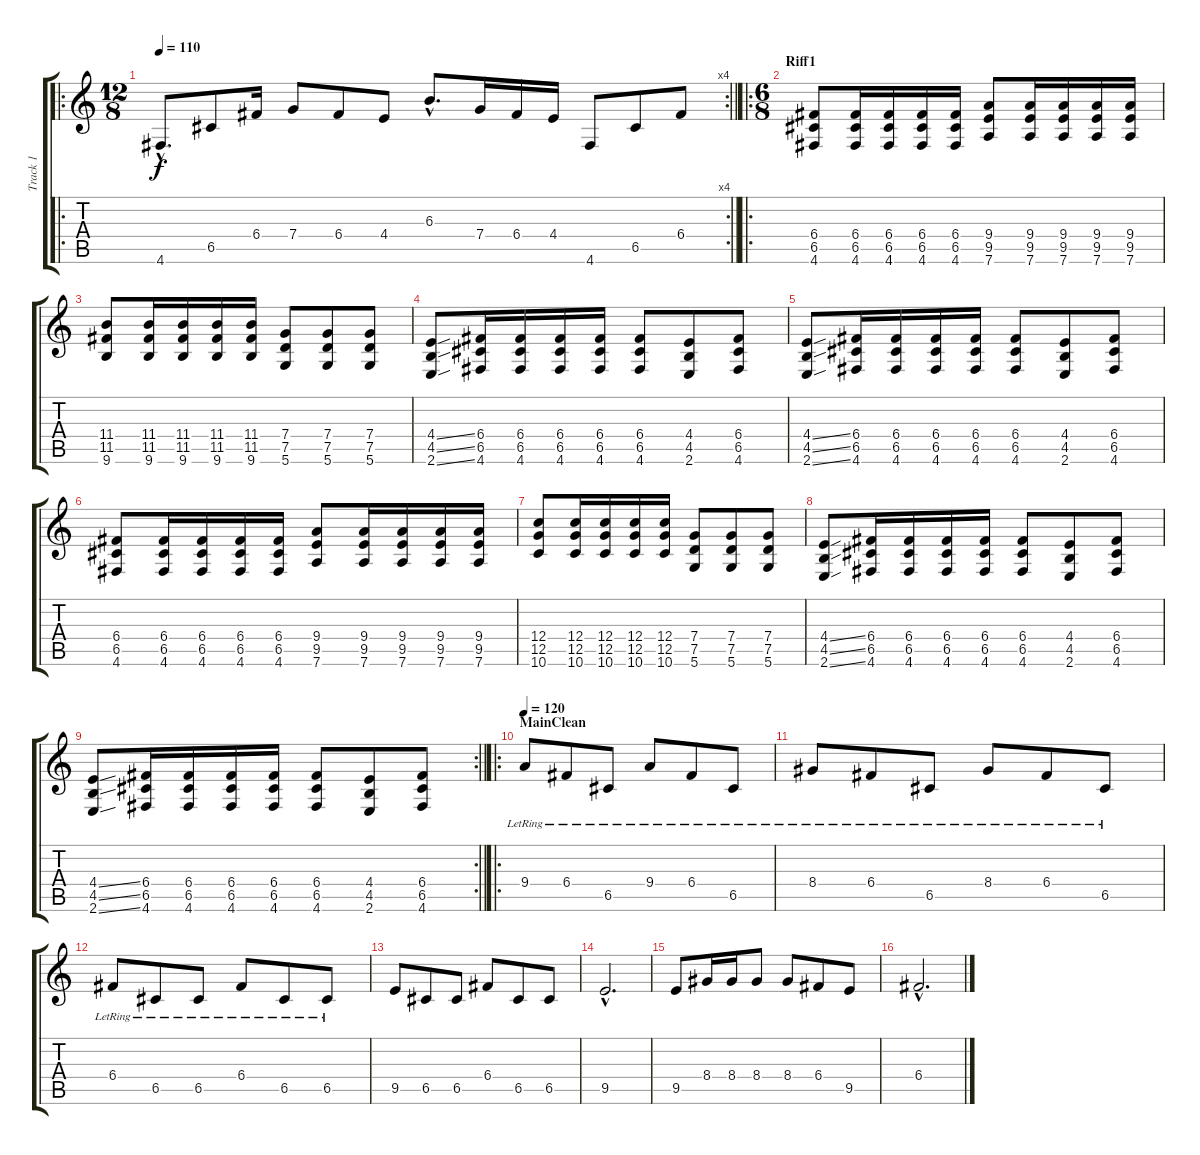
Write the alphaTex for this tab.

\track ("Track 1" "Track 1") {instrument acousticguitarnylon}
\staff {score tabs}
\tuning (D4 A3 F3 C3 G2 D2) {hide}
\ro
\rc 4
\ts (12 8)
\tempo 110
\clef g2
\barLineRight lightlight
\ks c
4.6{hac}.8{d dy f} 6.5.8 6.4.16 7.4.8 6.4.8 4.4.8 6.3{hac}.8{d} 7.4.16 6.4.16 4.4.16 4.6.8 6.5.8 6.4.8 |
\ro
\ts (6 8)
\section ("" "Riff1")
(6.4 6.5 4.6).8{instrument distortionguitar} (6.4 6.5 4.6).16 (6.4 6.5 4.6).16 (6.4 6.5 4.6).16 (6.4 6.5 4.6).16 (9.4 9.5 7.6).8 (9.4 9.5 7.6).16 (9.4 9.5 7.6).16 (9.4 9.5 7.6).16 (9.4 9.5 7.6).16 |
(11.4 11.5 9.6).8 (11.4 11.5 9.6).16 (11.4 11.5 9.6).16 (11.4 11.5 9.6).16 (11.4 11.5 9.6).16 (7.4 7.5 5.6).8 (7.4 7.5 5.6).8 (7.4 7.5 5.6).8 |
(4.4{ss} 4.5{ss} 2.6{ss}).8 (6.4 6.5 4.6).16 (6.4 6.5 4.6).16 (6.4 6.5 4.6).16 (6.4 6.5 4.6).16 (6.4 6.5 4.6).8 (4.4 4.5 2.6).8 (6.4 6.5 4.6).8 |
(4.4{ss} 4.5{ss} 2.6{ss}).8 (6.4 6.5 4.6).16 (6.4 6.5 4.6).16 (6.4 6.5 4.6).16 (6.4 6.5 4.6).16 (6.4 6.5 4.6).8 (4.4 4.5 2.6).8 (6.4 6.5 4.6).8 |
(6.4 6.5 4.6).8 (6.4 6.5 4.6).16 (6.4 6.5 4.6).16 (6.4 6.5 4.6).16 (6.4 6.5 4.6).16 (9.4 9.5 7.6).8 (9.4 9.5 7.6).16 (9.4 9.5 7.6).16 (9.4 9.5 7.6).16 (9.4 9.5 7.6).16 |
(12.4 12.5 10.6).8 (12.4 12.5 10.6).16 (12.4 12.5 10.6).16 (12.4 12.5 10.6).16 (12.4 12.5 10.6).16 (7.4 7.5 5.6).8 (7.4 7.5 5.6).8 (7.4 7.5 5.6).8 |
(4.4{ss} 4.5{ss} 2.6{ss}).8 (6.4 6.5 4.6).16 (6.4 6.5 4.6).16 (6.4 6.5 4.6).16 (6.4 6.5 4.6).16 (6.4 6.5 4.6).8 (4.4 4.5 2.6).8 (6.4 6.5 4.6).8 |
\rc 2
\barLineRight lightlight
(4.4{ss} 4.5{ss} 2.6{ss}).8 (6.4 6.5 4.6).16 (6.4 6.5 4.6).16 (6.4 6.5 4.6).16 (6.4 6.5 4.6).16 (6.4 6.5 4.6).8 (4.4 4.5 2.6).8 (6.4 6.5 4.6).8 |
\ro
\section ("" "MainClean")
\tempo 120
9.4{lr}.8{instrument acousticguitarnylon} 6.4{lr}.8 6.5{lr}.8 9.4{lr}.8 6.4{lr}.8 6.5{lr}.8 |
8.4{lr}.8 6.4{lr}.8 6.5{lr}.8 8.4{lr}.8 6.4{lr}.8 6.5{lr}.8 |
6.4{lr}.8 6.5{lr}.8 6.5{lr}.8 6.4{lr}.8 6.5{lr}.8 6.5{lr}.8 |
9.5.8 6.5.8 6.5.8 6.4.8 6.5.8 6.5.8 |
9.5{hac}.2{d} |
9.5.8 8.4.16 8.4.16 8.4.8 8.4.8 6.4.8 9.5.8 |
6.4{hac}.2{d}
